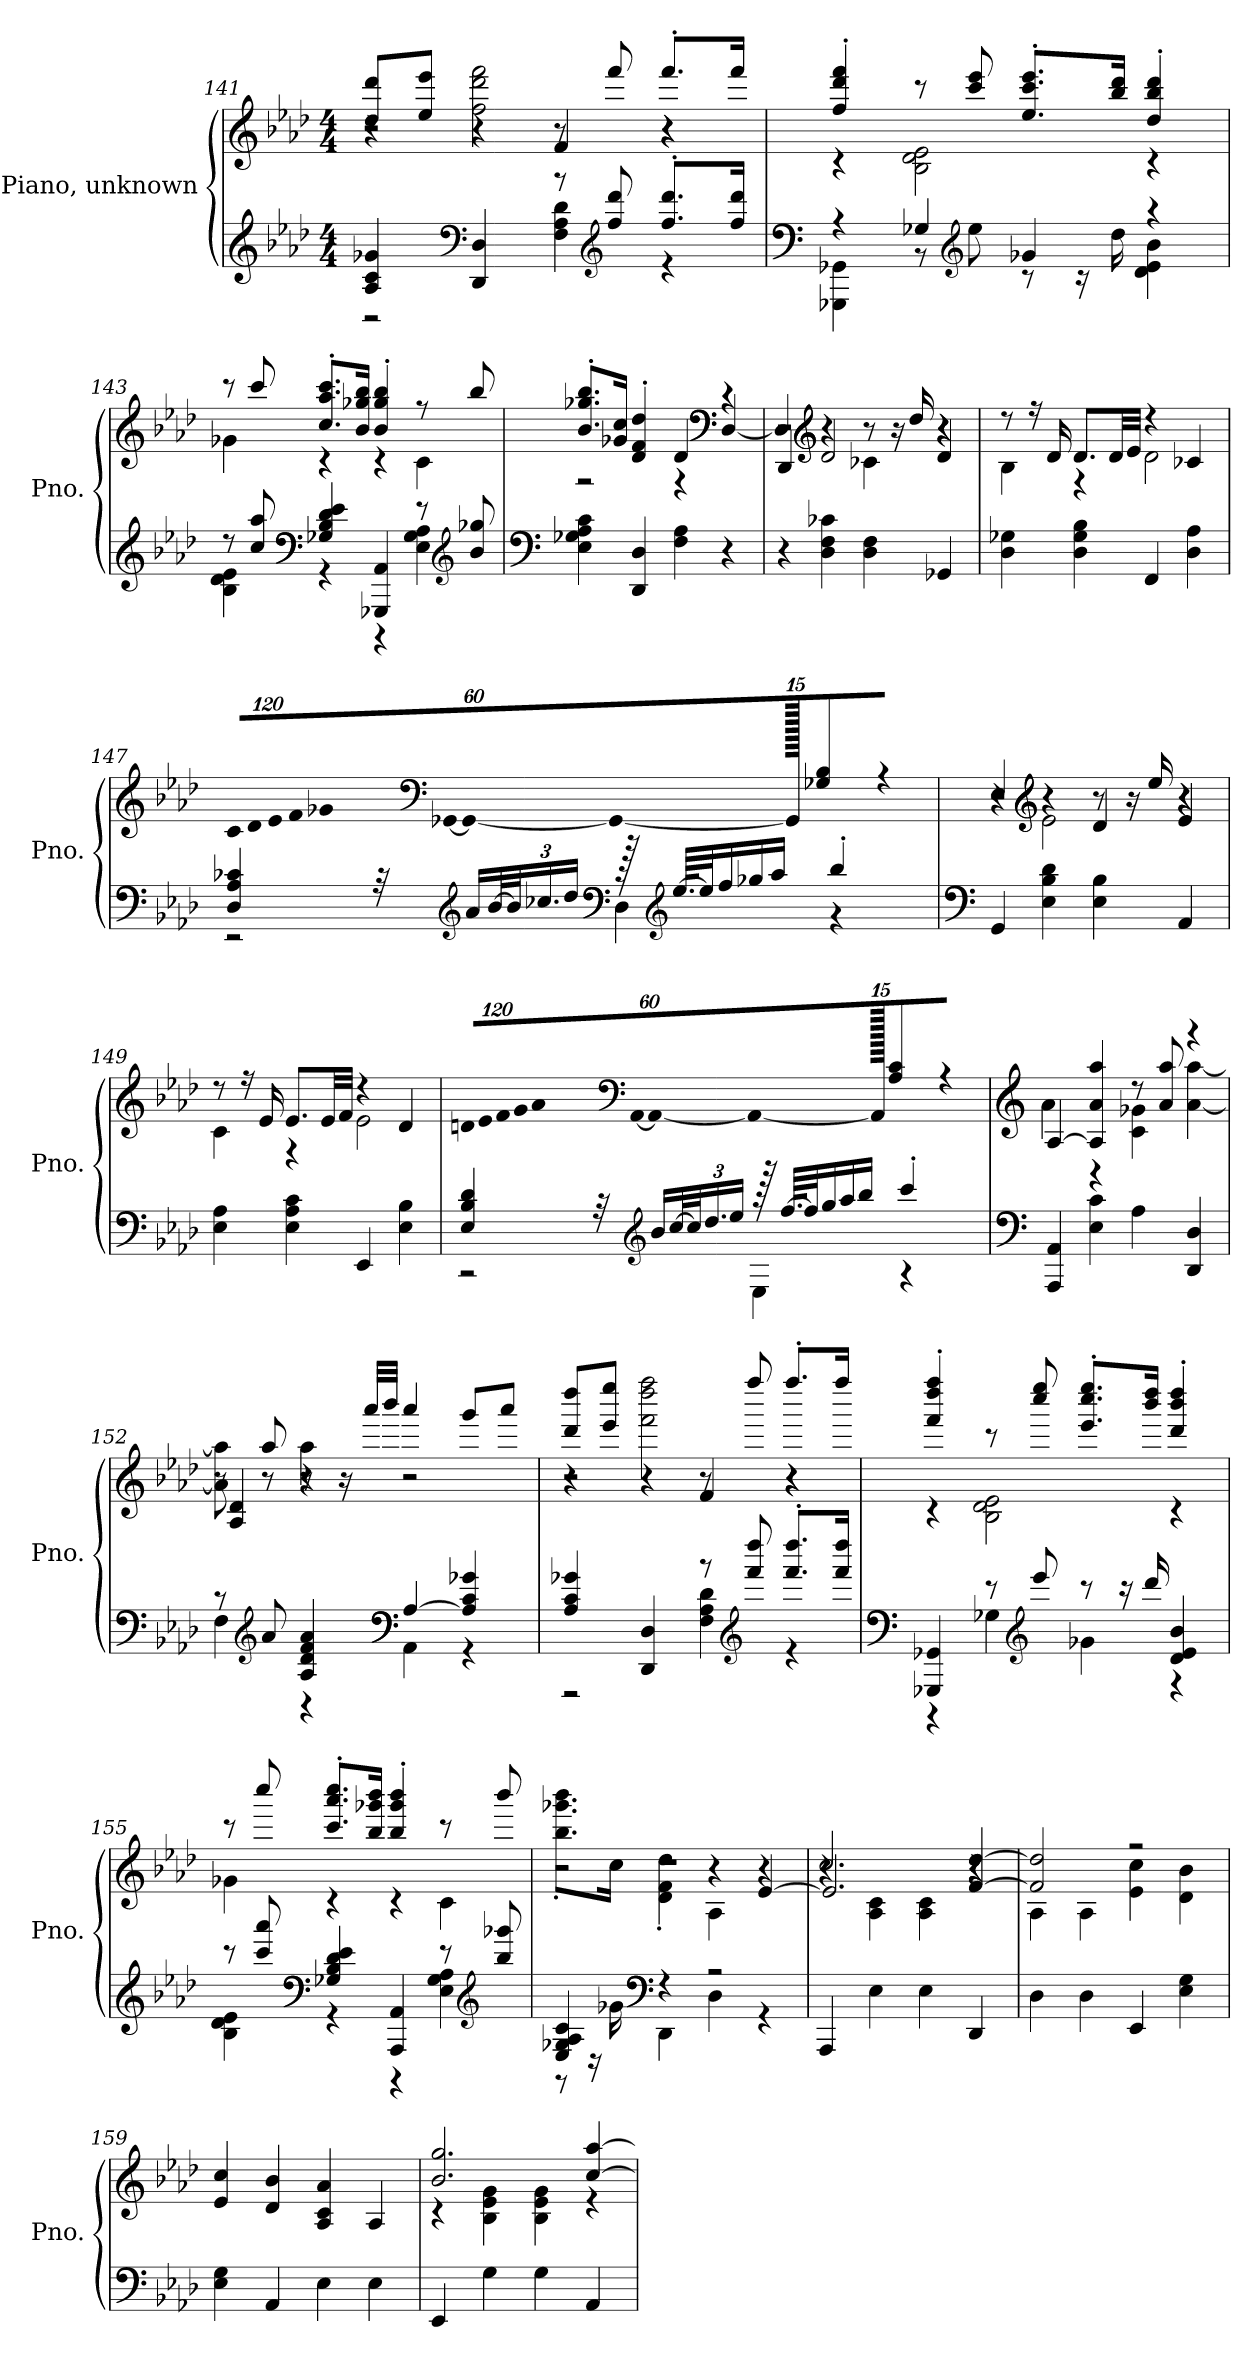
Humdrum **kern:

**kern	**kern
*part1	*part1
*staff2	*staff1
*I"Piano, unknown	*
*I'Pno.	*
*clefG2	*clefG2
*k[b-e-a-d-]	*k[b-e-a-d-]
*M4/4	*M4/4
=141	=141
*^	*^
*	*	*	*^
4A-/ 4c/ 4g-X/	2r	8dd-/ 8ddd-/L	4r	2r
.	.	8ee-/ 8eee-/J	.	.
*clefF4	*	*	*	*
4DD-/ 4D-/	.	4r	2ff\ 2ddd-\ 2fff\	.
8r	4F\ 4A-\ 4d-\	8r	.	4f/
*clefG2	*	*	*	*
8ff/ 8ddd-/	.	8fff/	.	.
8.ff/' 8.ddd-/'L	4r	8.fff'/L	4r	4r
16ff/ 16ddd-/Jk	.	16fff/Jk	.	.
*	*	*v	*v	*v
!!LO:LB:g=z
=142	=142	=142
*clefF4	*	*
*	*	*^
4r	4GGG-X\ 4GG-X\	4ff/' 4ddd-/' 4fff/'	4r
4G-X/	8r	8r	2B-\ 2d-\ 2e-\
*clefG2	*	*	*
.	8ee-\	8ccc/ 8eee-/	.
4g-X/	8r	8.ee-/' 8.ccc/' 8.eee-/'L	.
.	16r	.	.
.	16dd-\	16bb-/ 16ddd-/Jk	.
4r	4d-\ 4e-\ 4b-\	4dd-/' 4bb-/' 4ddd-/'	4r
=143	=143	=143	=143
8r	4B-\ 4d-\ 4e-\	8r	4g-X\
8cc/ 8aa-/	.	8ccc/	.
*clefF4	*	*	*
4G-X/ 4B-/ 4d-/ 4e-/	4r	8.cc/' 8.aa-/' 8.ccc/'L	4r
.	.	16b-/ 16gg-X/ 16bb-/Jk	.
4GGG-X/ 4AA-/	4r	4b-/' 4gg-/' 4bb-/'	4r
8r	4E-\ 4G-\ 4A-\	8r	4c\
*clefG2	*	*	*
8b-/ 8gg-X/	.	8bb-/	.
*v	*v	*	*
=144	=144	=144
*clefF4	*	*
4E-\ 4G-X\ 4A-\ 4c\	8.b-/' 8.gg-X/' 8.bb-/'L	2r
.	16g-X/ 16cc/Jk	.
4DD-/ 4D-/	4d-/' 4f/' 4dd-/'	.
4F\ 4A-\	4d-/	4r
*	*clefF4	*
4r	4r	[4D-/
!!LO:LB:g=z
=145	=145	=145
*	*	*^
4r	4DD-/	2r	4D-/]
*	*clefG2	*	*
4D-\ 4F\ 4c-X\	4r	.	2d-/
4D-\ 4F\	8r	4c-X\	.
.	16r	.	.
.	16dd-/	.	.
4GG-X/	4d-/	4r	4r
*	*	*v	*v
=146	=146	=146
4D-\ 4G-X\	8r	4B-\
.	16r	.
.	16d-/	.
4D-\ 4G-\ 4B-\	8.d-/L	4r
.	32d-/LL	.
.	32e-/JJJ	.
4FF/	4r	2d-\
4D-\ 4A-\	4c-X/	.
*	*v	*v
!!LO:PB:g=z
=147	=147
*^	*
*	*	*Xbrackettup
!	!	!LO:N:vis=16
4D-/ 4A-/ 4c-X/	2r	1920%107c/LL
!	!	!LO:N:vis=16
.	.	1920%107d-/
!	!	!LO:N:vis=16
.	.	1920%107e-/
!	!	!LO:N:vis=16
.	.	1920%107f/
!	!	!LO:N:vis=32
.	.	1920%53g-X/JJk
*	*	*clefF4
32r	.	.
!	!	!LO:N:vis=32
.	.	[1920%53GG-X/KLL
!	!	!LO:N:vis=16
.	.	1920%107GG-/J_
*clefG2	*	*
16a-/LL	.	.
.	.	1920%319GG-/_
[32b-/L	.	.
*Xbrackettup	*	*
48b-/J]	.	.
24.cc-X/	.	.
24dd-/JJ	.	.
*clefF4	*	*
128r	4D-\	1920GG-/]
.	.	4G-X\ 4B-\
*clefG2	*	*
[64.ee-/KLLL	.	.
32ee-/J]	.	.
16ff/	.	.
16gg-X/	.	.
16aa-/JJ	.	.
4bb-'/	4r	.
.	.	4r
1920ryy	1920ryy	.
*v	*v	*
=148	=148
*clefF4	*
*	*^
*	*	*^
4GG/	4E-/	4r	2r
*	*clefG2	*	*
4E-\ 4B-\ 4d-\	4r	2e-\	.
4E-\ 4B-\	8r	.	4d-/
.	16r	.	.
.	16ee-/	.	.
4AA-/	4e-/	4r	4r
*	*	*v	*v
!!LO:LB:g=z
=149	=149	=149
4E-\ 4A-\	8r	4c\
.	16r	.
.	16e-/	.
4E-\ 4A-\ 4c\	8.e-/L	4r
.	32e-/LL	.
.	32f/JJJ	.
4EE-/	4r	2e-\
4E-\ 4B-\	4d-/	.
*	*v	*v
=150	=150
*^	*
!	!	!LO:N:vis=16
4E-/ 4B-/ 4d-/	2r	1920%107dn/LL
!	!	!LO:N:vis=16
.	.	1920%107e-/
!	!	!LO:N:vis=16
.	.	1920%107f/
!	!	!LO:N:vis=16
.	.	1920%107g/
!	!	!LO:N:vis=32
.	.	1920%53a-/JJk
*	*	*clefF4
32r	.	.
!	!	!LO:N:vis=32
.	.	[1920%53AA-/KLL
!	!	!LO:N:vis=16
.	.	1920%107AA-/J_
*clefG2	*	*
16b-/LL	.	.
.	.	1920%319AA-/_
[32cc/L	.	.
48cc/J]	.	.
24.dd-/	.	.
24ee-/JJ	.	.
128r	4E-\	1920AA-/]
.	.	4A-\ 4c\
[64.ff/KLLL	.	.
32ff/J]	.	.
16gg/	.	.
16aa-/	.	.
16bb-/JJ	.	.
4ccc'/	4r	.
.	.	4r
1920ryy	1920ryy	.
*v	*v	*
=151	=151
*clefF4	*clefG2
*	*^
4AAA-/ 4AA-/	[4A-/	4a-\
4E-\ 4c\	4A-/] 4a-/ 4aa-/	4r
4A-\	8r	4c\ 4g-X\
.	8a-/ 8aa-/	.
4DD-/ 4D-/	4r	[4a-\ [4aa-\
!!LO:LB:g=z
=152	=152	=152
*^	*	*^
8r	4F\	8r	8a-\] 8aa-\]	4A-/ 4d-/
*clefG2	*	*	*	*
8a-/	.	8aa-/	8r	.
4A-/ 4d-/ 4f/ 4a-/	4r	8r	4aa-\	4r
.	.	16r	.	.
.	.	32aaa-/LLL	.	.
.	.	32bbb-/JJJ	.	.
*clefF4	*	*	*	*
[4A-/	4AA-\	4aaa-/	2r	2r
4A-/] 4c/ 4g-X/	4r	8ggg/L	.	.
.	.	8aaa-/J	.	.
=153	=153	=153	=153	=153
4A-/ 4c/ 4g-X/	2r	8ddd-/ 8dddd-/L	4r	2r
.	.	8eee-/ 8eeee-/J	.	.
4DD-/ 4D-/	.	4r	2fff\ 2dddd-\ 2ffff\	.
8r	4F\ 4A-\ 4d-\	8r	.	4f/
*clefG2	*	*	*	*
8fff/ 8dddd-/	.	8ffff/	.	.
8.fff/' 8.dddd-/'L	4r	8.ffff'/L	4r	4r
16fff/ 16dddd-/Jk	.	16ffff/Jk	.	.
*	*	*v	*v	*v
=154	=154	=154
*clefF4	*	*
*	*	*^
4GGG-X/ 4GG-X/	4r	4fff/' 4dddd-/' 4ffff/'	4r
8r	4G-X\	8r	2B-\ 2d-\ 2e-\
*clefG2	*	*	*
8eee-/	.	8cccc/ 8eeee-/	.
8r	4g-X\	8.eee-/' 8.cccc/' 8.eeee-/'L	.
16r	.	.	.
16ddd-/	.	16bbb-/ 16dddd-/Jk	.
4d-/ 4e-/ 4b-/	4r	4ddd-/' 4bbb-/' 4dddd-/'	4r
!!LO:LB:g=z	!!
=155	=155	=155	=155
8r	4B-\ 4d-\ 4e-\	8r	4g-X\
8ccc/ 8aaa-/	.	8cccc/	.
*clefF4	*	*	*
4G-X/ 4B-/ 4d-/ 4e-/	4r	8.ccc/' 8.aaa-/' 8.cccc/'L	4r
.	.	16bb-/ 16ggg-X/ 16bbb-/Jk	.
4AAA-/ 4AA-/	4r	4bb-/' 4ggg-/' 4bbb-/'	4r
8r	4E-\ 4G-\ 4A-\	8r	4c\
*clefG2	*	*	*
8bb-/ 8ggg-X/	.	8bbb-/	.
=156	=156	=156	=156
*	*	*	*^
4E-/ 4G-X/ 4A-/ 4c/	8r	1r	8.bb-\' 8.ggg-X\' 8.bbb-\'L	2r
.	16r	.	.	.
.	16g-X\	.	16cc\Jk	.
*clefF4	*	*	*	*
4r	4DD-\	.	4d-\' 4f\' 4dd-\'	.
2r	4D-\	.	4A-\	4r
.	4r	.	4r	[4e-/
*v	*v	*	*	*
=157	=157	=157	=157
4AAA-/	2.cc/	4r	2.e-/]
4E-\	.	4A-\ 4c\	.
4E-\	.	4A-\ 4c\	.
4DD-/	[4f/ [4dd-/	4r	4r
*	*	*v	*v
=158	=158	=158
4D-\	2f/] 2dd-/]	4A-\
4D-\	.	4A-\
4EE-/	2r	4e-\ 4cc\
4E-\ 4G\	.	4d-\ 4b-\
*	*v	*v
!!LO:LB:g=z
=159	=159
4E-\ 4G\	4e-/ 4cc/
4AA-/	4d-/ 4b-/
4E-\	4A-/ 4c/ 4a-/
4E-\	4A-/
=160	=160
*	*^
4EE-/	2.b-/ 2.gg/	4r
4G\	.	4B-\ 4e-\ 4g\
4G\	.	4B-\ 4e-\ 4g\
4AA-/	[4cc/ [4aa-/	4r
*	*v	*v
=	=
*-	*-
